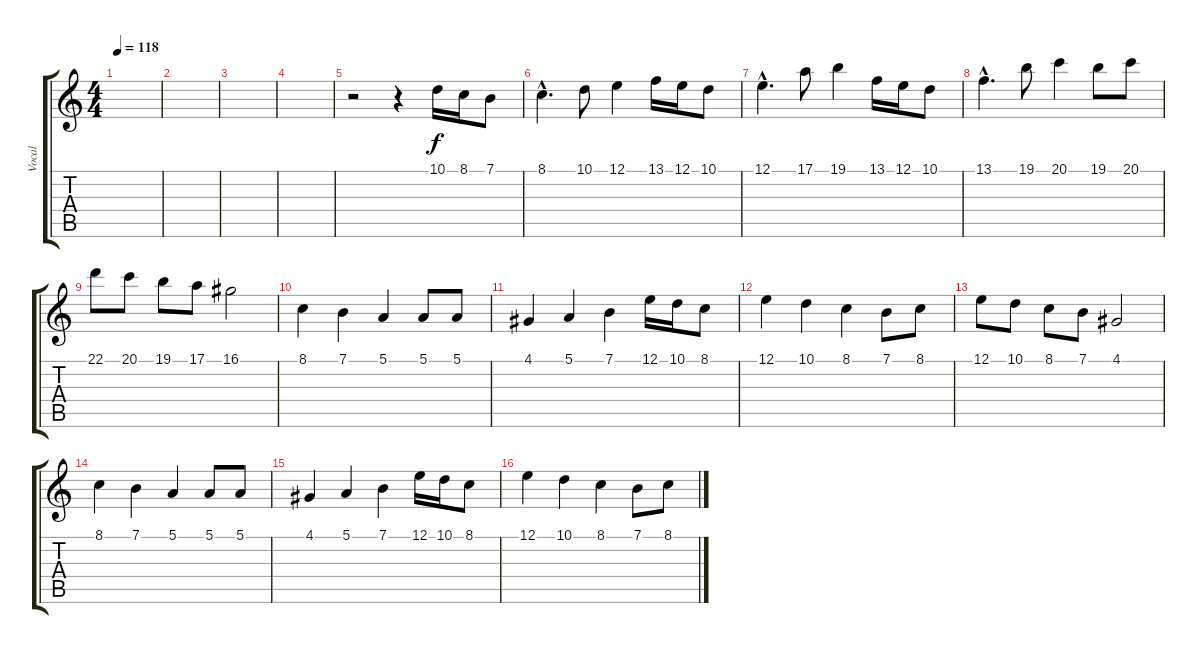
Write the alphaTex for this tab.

\track ("Vocal" "Vocal") {instrument brasssection}
\staff {score tabs}
\tuning (E4 B3 G3 D3 A2 E2) {hide}
\ts (4 4)
\tempo 118
\clef g2
\ks c
|
|
|
|
r.2 r.4 10.1.16 8.1.16 7.1.8 |
8.1{hac}.4{d} 10.1.8 12.1.4 13.1.16 12.1.16 10.1.8 |
12.1{hac}.4{d} 17.1.8 19.1.4 13.1.16 12.1.16 10.1.8 |
13.1{hac}.4{d} 19.1.8 20.1.4 19.1.8 20.1.8 |
22.1.8 20.1.8 19.1.8 17.1.8 16.1.2 |
8.1.4 7.1.4 5.1.4 5.1.8 5.1.8 |
4.1.4 5.1.4 7.1.4 12.1.16 10.1.16 8.1.8 |
12.1.4 10.1.4 8.1.4 7.1.8 8.1.8 |
12.1.8 10.1.8 8.1.8 7.1.8 4.1.2 |
8.1.4 7.1.4 5.1.4 5.1.8 5.1.8 |
4.1.4 5.1.4 7.1.4 12.1.16 10.1.16 8.1.8 |
12.1.4 10.1.4 8.1.4 7.1.8 8.1.8
